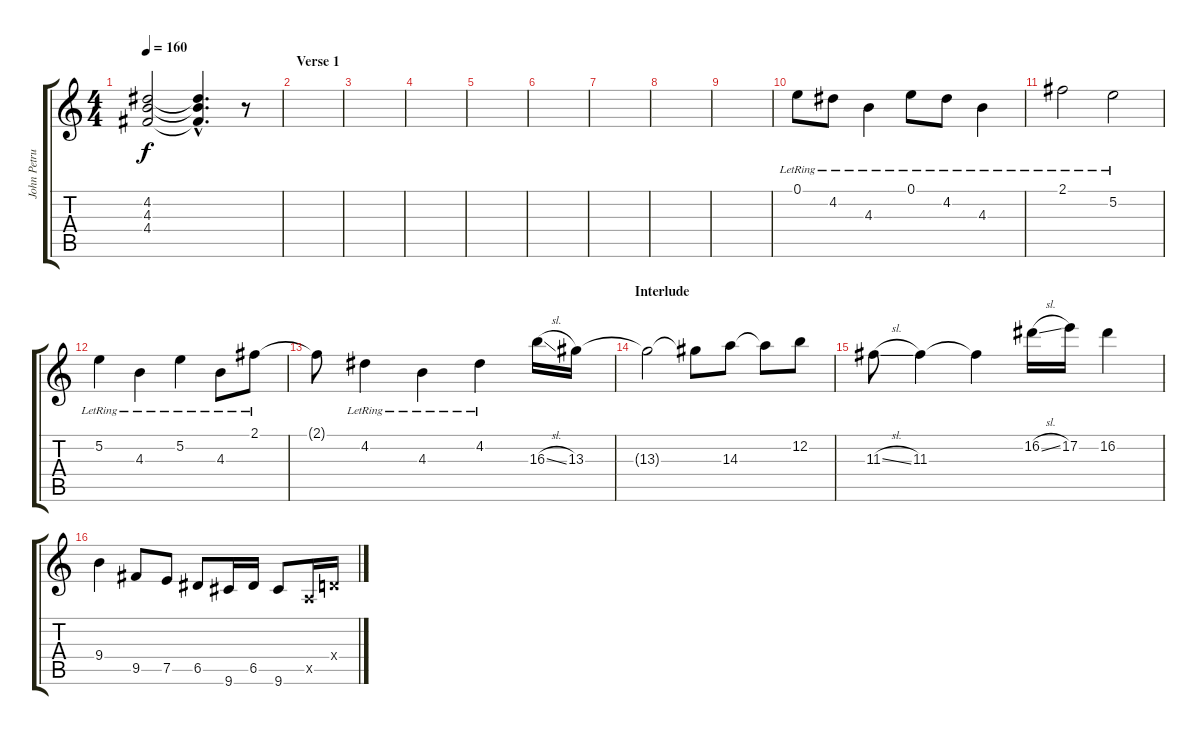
\track ("John Petrucci Acoustic/Solo Guitar" "John Petru") {instrument acousticguitarsteel}
\staff {score tabs}
\tuning (E4 B3 G3 D3 A2 E2) {hide}
\ts (4 4)
\tempo 160
\clef g2
\ks c
(4.2{t} 4.3{t} 4.4{t}).2{dy f} (4.2{hac t} 4.3{hac t} 4.4{hac t}).4{d} r.8 |
\section ("" "Verse 1")
|
|
|
|
|
|
|
|
0.1{lr}.8 4.2{lr}.8 4.3{lr}.4 0.1{lr}.8 4.2{lr}.8 4.3{lr}.4 |
2.1{lr}.2 5.2{lr}.2 |
5.2{lr}.4 4.3{lr}.4 5.2{lr}.4 4.3{lr}.8 2.1{lr}.8 |
2.1{t}.8 4.2{lr}.4 4.3{lr}.4 4.2{lr}.4 16.3{sl}.16{volume 16 instrument distortionguitar} 13.3.16 |
\section ("" "Interlude")
13.3{t}.2 13.3{t}.8 14.3.8 14.3{t}.8 12.2.8 |
11.3{sl}.8 11.3.4 11.3{t}.4 16.2{sl}.16 17.2.16 16.2.4 |
9.4.4 9.5.8 7.5.8 6.5.8 9.6.16 6.5.16 9.6.8 0.5{x}.16 0.4{x}.16
